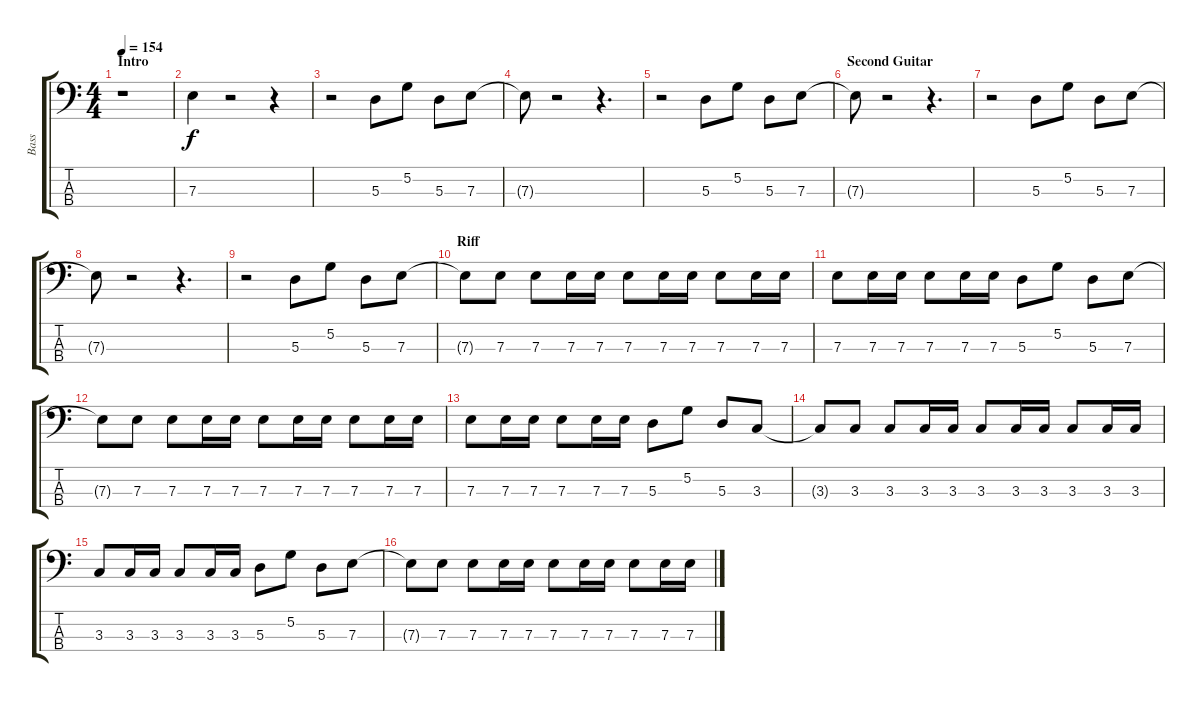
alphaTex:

\track ("Bass" "Bass") {instrument electricbassfinger}
\staff {score tabs}
\tuning (G2 D2 A1 E1) {hide}
\ts (4 4)
\section ("" "Intro")
\tempo 154
\clef f4
\ks c
r.1{dy f instrument electricbassfinger} |
7.3.4 r.2 r.4 |
r.2 5.3.8 5.2.8 5.3.8 7.3.8 |
7.3{t}.8 r.2 r.4{d} |
r.2 5.3.8 5.2.8 5.3.8 7.3.8 |
\section ("" "Second Guitar")
7.3{t}.8 r.2 r.4{d} |
r.2 5.3.8 5.2.8 5.3.8 7.3.8 |
7.3{t}.8 r.2 r.4{d} |
r.2 5.3.8 5.2.8 5.3.8 7.3.8 |
\section ("" "Riff")
7.3{t}.8 7.3.8 7.3.8 7.3.16 7.3.16 7.3.8 7.3.16 7.3.16 7.3.8 7.3.16 7.3.16 |
7.3.8 7.3.16 7.3.16 7.3.8 7.3.16 7.3.16 5.3.8 5.2.8 5.3.8 7.3.8 |
7.3{t}.8 7.3.8 7.3.8 7.3.16 7.3.16 7.3.8 7.3.16 7.3.16 7.3.8 7.3.16 7.3.16 |
7.3.8 7.3.16 7.3.16 7.3.8 7.3.16 7.3.16 5.3.8 5.2.8 5.3.8 3.3.8 |
3.3{t}.8 3.3.8 3.3.8 3.3.16 3.3.16 3.3.8 3.3.16 3.3.16 3.3.8 3.3.16 3.3.16 |
3.3.8 3.3.16 3.3.16 3.3.8 3.3.16 3.3.16 5.3.8 5.2.8 5.3.8 7.3.8 |
7.3{t}.8 7.3.8 7.3.8 7.3.16 7.3.16 7.3.8 7.3.16 7.3.16 7.3.8 7.3.16 7.3.16
